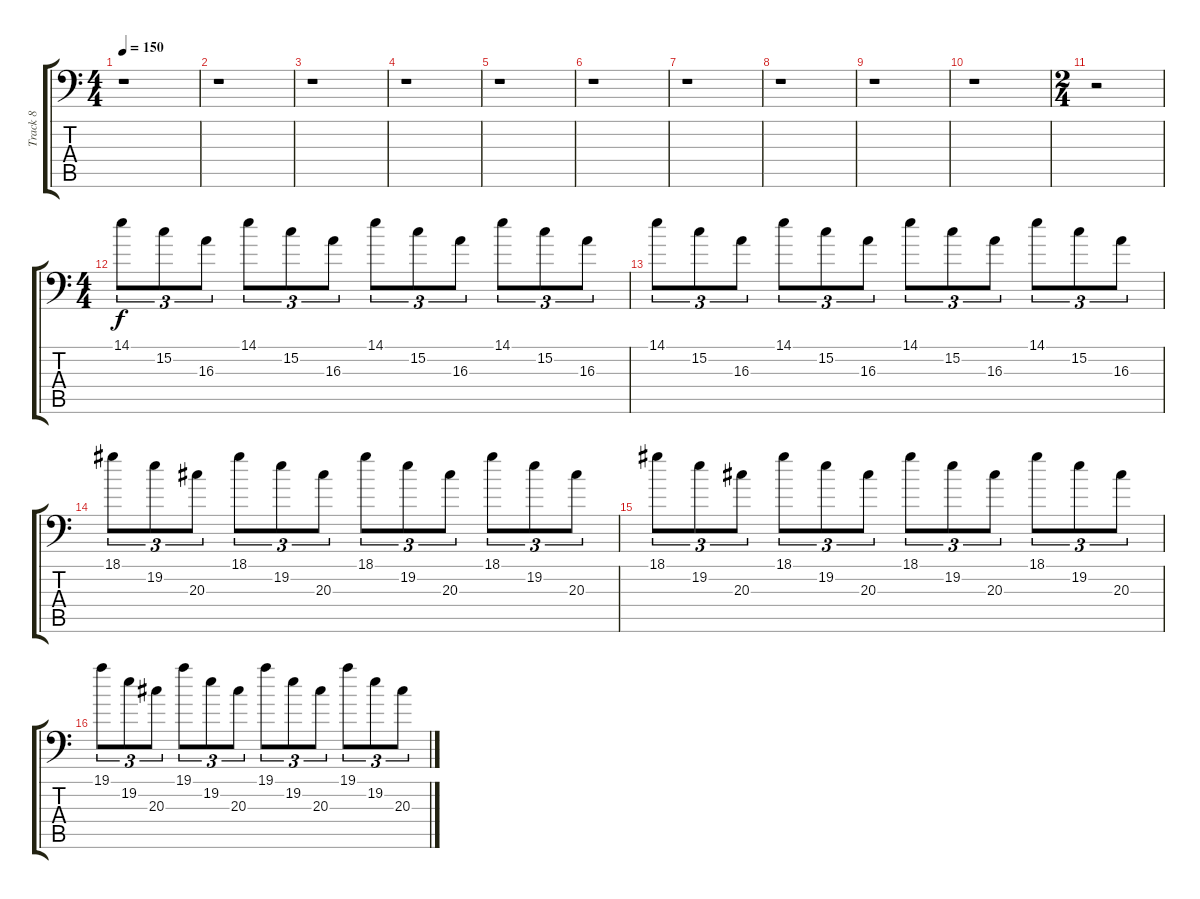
\track ("Track 8" "Track 8") {instrument pad5bowed}
\staff {score tabs}
\tuning (D4 A3 F3 A2 E2 A1) {hide}
\ts (4 4)
\tempo 150
\clef f4
\ks c
r.1{dy f} |
r.1 |
r.1 |
r.1 |
r.1 |
r.1 |
r.1 |
r.1 |
r.1 |
r.1 |
\ts (2 4)
r.2 |
\ts (4 4)
14.1.8{tu (3 2)} 15.2.8{tu (3 2)} 16.3.8{tu (3 2)} 14.1.8{tu (3 2)} 15.2.8{tu (3 2)} 16.3.8{tu (3 2)} 14.1.8{tu (3 2)} 15.2.8{tu (3 2)} 16.3.8{tu (3 2)} 14.1.8{tu (3 2)} 15.2.8{tu (3 2)} 16.3.8{tu (3 2)} |
14.1.8{tu (3 2)} 15.2.8{tu (3 2)} 16.3.8{tu (3 2)} 14.1.8{tu (3 2)} 15.2.8{tu (3 2)} 16.3.8{tu (3 2)} 14.1.8{tu (3 2)} 15.2.8{tu (3 2)} 16.3.8{tu (3 2)} 14.1.8{tu (3 2)} 15.2.8{tu (3 2)} 16.3.8{tu (3 2)} |
18.1.8{tu (3 2)} 19.2.8{tu (3 2)} 20.3.8{tu (3 2)} 18.1.8{tu (3 2)} 19.2.8{tu (3 2)} 20.3.8{tu (3 2)} 18.1.8{tu (3 2)} 19.2.8{tu (3 2)} 20.3.8{tu (3 2)} 18.1.8{tu (3 2)} 19.2.8{tu (3 2)} 20.3.8{tu (3 2)} |
18.1.8{tu (3 2)} 19.2.8{tu (3 2)} 20.3.8{tu (3 2)} 18.1.8{tu (3 2)} 19.2.8{tu (3 2)} 20.3.8{tu (3 2)} 18.1.8{tu (3 2)} 19.2.8{tu (3 2)} 20.3.8{tu (3 2)} 18.1.8{tu (3 2)} 19.2.8{tu (3 2)} 20.3.8{tu (3 2)} |
19.1.8{tu (3 2)} 19.2.8{tu (3 2)} 20.3.8{tu (3 2)} 19.1.8{tu (3 2)} 19.2.8{tu (3 2)} 20.3.8{tu (3 2)} 19.1.8{tu (3 2)} 19.2.8{tu (3 2)} 20.3.8{tu (3 2)} 19.1.8{tu (3 2)} 19.2.8{tu (3 2)} 20.3.8{tu (3 2)}
